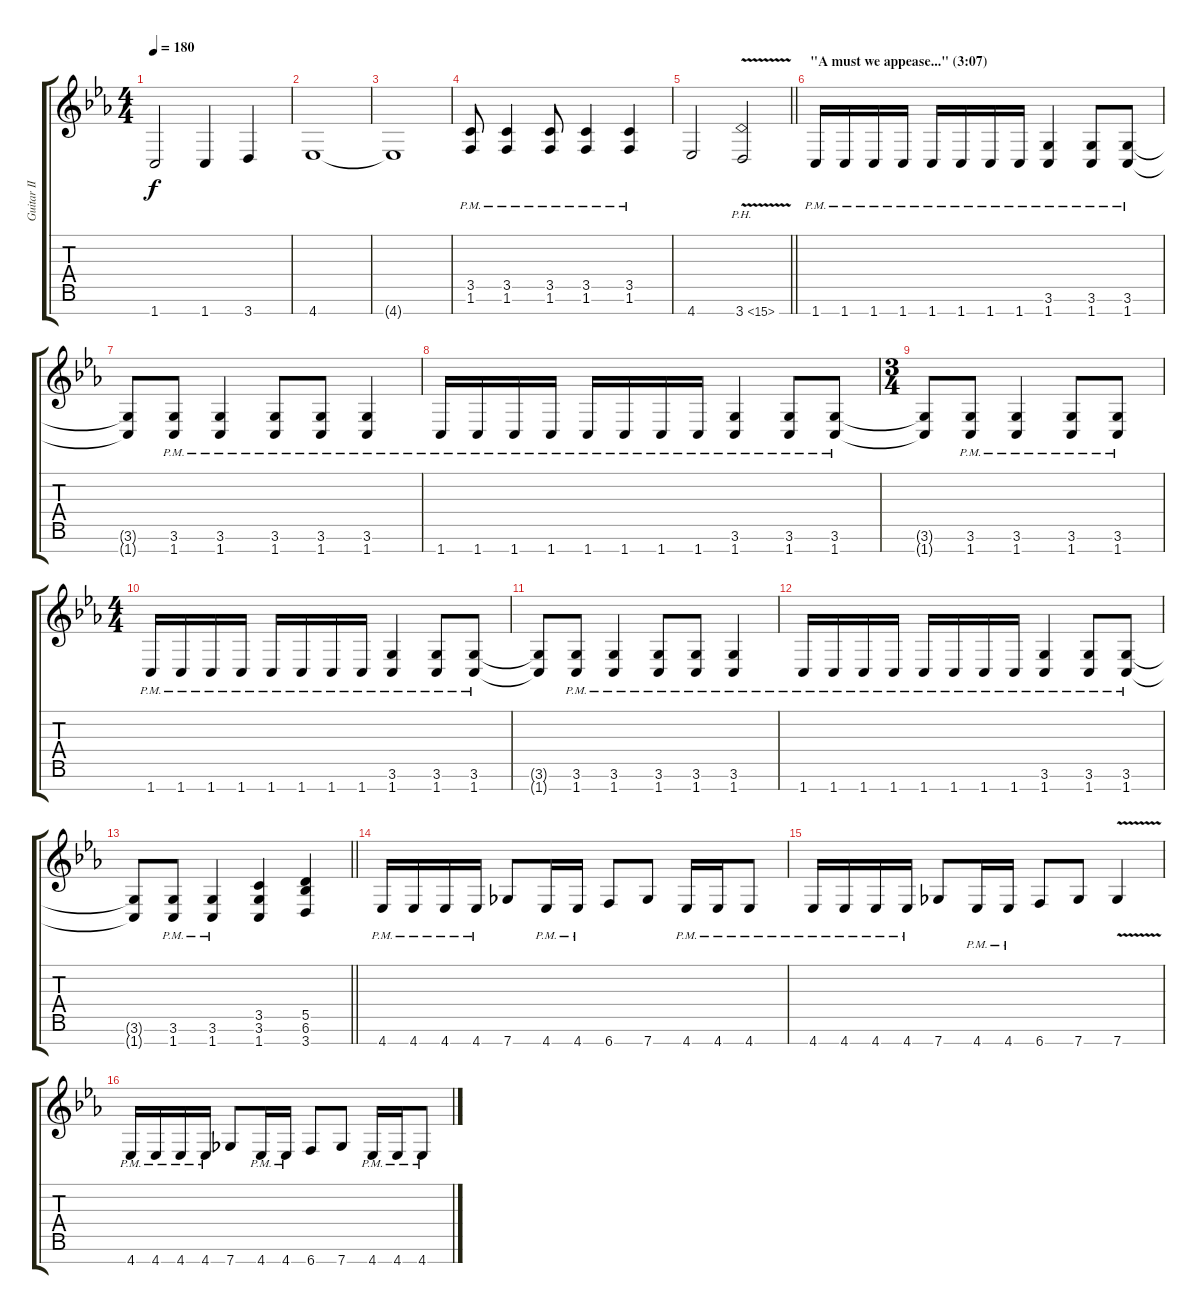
\track ("Guitar II" "Guitar II") {instrument distortionguitar}
\staff {score tabs}
\tuning (E4 B3 G3 D3 A2 E2 B1) {hide}
\ts (4 4)
\tempo 180
\clef g2
\ks eb
1.7{t}.2{dy f} 1.7.4 3.7.4 |
4.7.1 |
4.7{t}.1 |
(3.5{pm} 1.6{pm}).8 (3.5{pm} 1.6{pm}).4 (3.5{pm} 1.6{pm}).8 (3.5{pm} 1.6{pm}).4 (3.5{pm} 1.6{pm}).4 |
\barLineRight lightlight
4.7.2 3.7{ph 12 v}.2 |
\section ("" "\"A must we appease...\" (3:07)")
1.7{pm}.16 1.7{pm}.16 1.7{pm}.16 1.7{pm}.16 1.7{pm}.16 1.7{pm}.16 1.7{pm}.16 1.7{pm}.16 (3.6{pm} 1.7{pm}).4 (3.6{pm} 1.7{pm}).8 (3.6{pm} 1.7{pm}).8 |
(3.6{t} 1.7{t}).8 (3.6{pm} 1.7{pm}).8 (3.6{pm} 1.7{pm}).4 (3.6{pm} 1.7{pm}).8 (3.6{pm} 1.7{pm}).8 (3.6{pm} 1.7{pm}).4 |
1.7{pm}.16 1.7{pm}.16 1.7{pm}.16 1.7{pm}.16 1.7{pm}.16 1.7{pm}.16 1.7{pm}.16 1.7{pm}.16 (3.6{pm} 1.7{pm}).4 (3.6{pm} 1.7{pm}).8 (3.6{pm} 1.7{pm}).8 |
\ts (3 4)
(3.6{t} 1.7{t}).8 (3.6{pm} 1.7{pm}).8 (3.6{pm} 1.7{pm}).4 (3.6{pm} 1.7{pm}).8 (3.6{pm} 1.7{pm}).8 |
\ts (4 4)
1.7{pm}.16 1.7{pm}.16 1.7{pm}.16 1.7{pm}.16 1.7{pm}.16 1.7{pm}.16 1.7{pm}.16 1.7{pm}.16 (3.6{pm} 1.7{pm}).4 (3.6{pm} 1.7{pm}).8 (3.6{pm} 1.7{pm}).8 |
(3.6{t} 1.7{t}).8 (3.6{pm} 1.7{pm}).8 (3.6{pm} 1.7{pm}).4 (3.6{pm} 1.7{pm}).8 (3.6{pm} 1.7{pm}).8 (3.6{pm} 1.7{pm}).4 |
1.7{pm}.16 1.7{pm}.16 1.7{pm}.16 1.7{pm}.16 1.7{pm}.16 1.7{pm}.16 1.7{pm}.16 1.7{pm}.16 (3.6{pm} 1.7{pm}).4 (3.6{pm} 1.7{pm}).8 (3.6{pm} 1.7{pm}).8 |
\barLineRight lightlight
(3.6{t} 1.7{t}).8 (3.6{pm} 1.7{pm}).8 (3.6{pm} 1.7{pm}).4 (3.5 3.6 1.7).4 (5.5 6.6 3.7).4 |
4.7{pm}.16 4.7{pm}.16 4.7{pm}.16 4.7{pm}.16 7.7.8 4.7{pm}.16 4.7{pm}.16 6.7.8 7.7.8 4.7{pm}.16 4.7{pm}.16 4.7{pm}.8 |
4.7{pm}.16 4.7{pm}.16 4.7{pm}.16 4.7{pm}.16 7.7.8 4.7{pm}.16 4.7{pm}.16 6.7.8 7.7.8 7.7{v}.4 |
4.7{pm}.16 4.7{pm}.16 4.7{pm}.16 4.7{pm}.16 7.7.8 4.7{pm}.16 4.7{pm}.16 6.7.8 7.7.8 4.7{pm}.16 4.7{pm}.16 4.7{pm}.8
